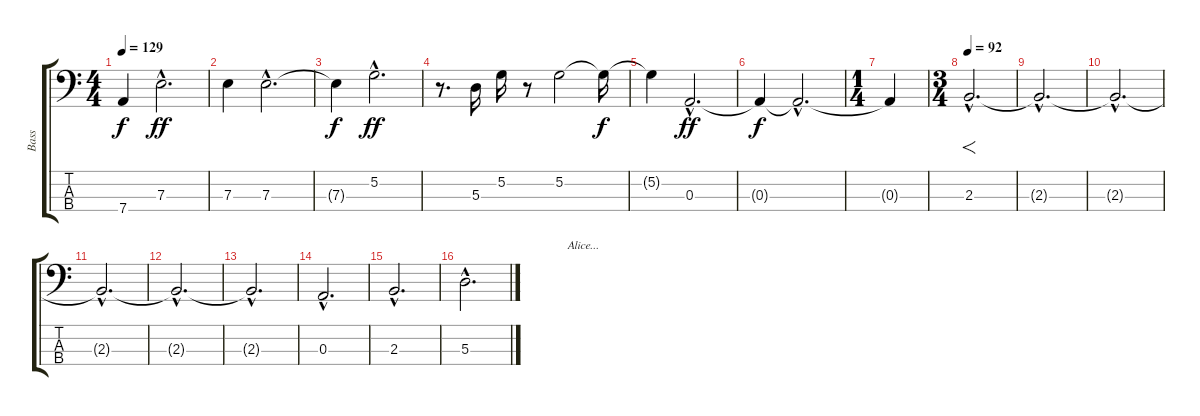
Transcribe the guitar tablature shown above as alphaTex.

\track ("Bass" "Bass") {instrument electricbasspick}
\staff {score tabs}
\tuning (G2 D2 A1 D1) {hide}
\ts (4 4)
\tempo 129
\clef f4
\ks c
7.4{t}.4{dy f} 7.3{hac}.2{d dy ff} |
7.3.4 7.3{hac}.2{d} |
7.3{t}.4{dy f} 5.2{hac}.2{d dy ff} |
r.8{d} 5.3.16 5.2.16 r.8 5.2.2 5.2{t}.16{dy f} |
5.2{t}.4 0.3{hac}.2{d dy ff} |
0.3{t}.4{dy f} 0.3{hac t}.2{d} |
\ts (1 4)
0.3{t}.4 |
\ts (3 4)
\tempo 92
2.3{hac}.2{f d instrument stringensemble1} |
2.3{hac t}.2{d} |
2.3{hac t}.2{d} |
2.3{hac t}.2{d} |
2.3{hac t}.2{d} |
2.3{hac t}.2{d} |
0.3{hac}.2{d} |
2.3{hac}.2{d} |
5.3{hac}.2{d txt "                                  Alice..."}
